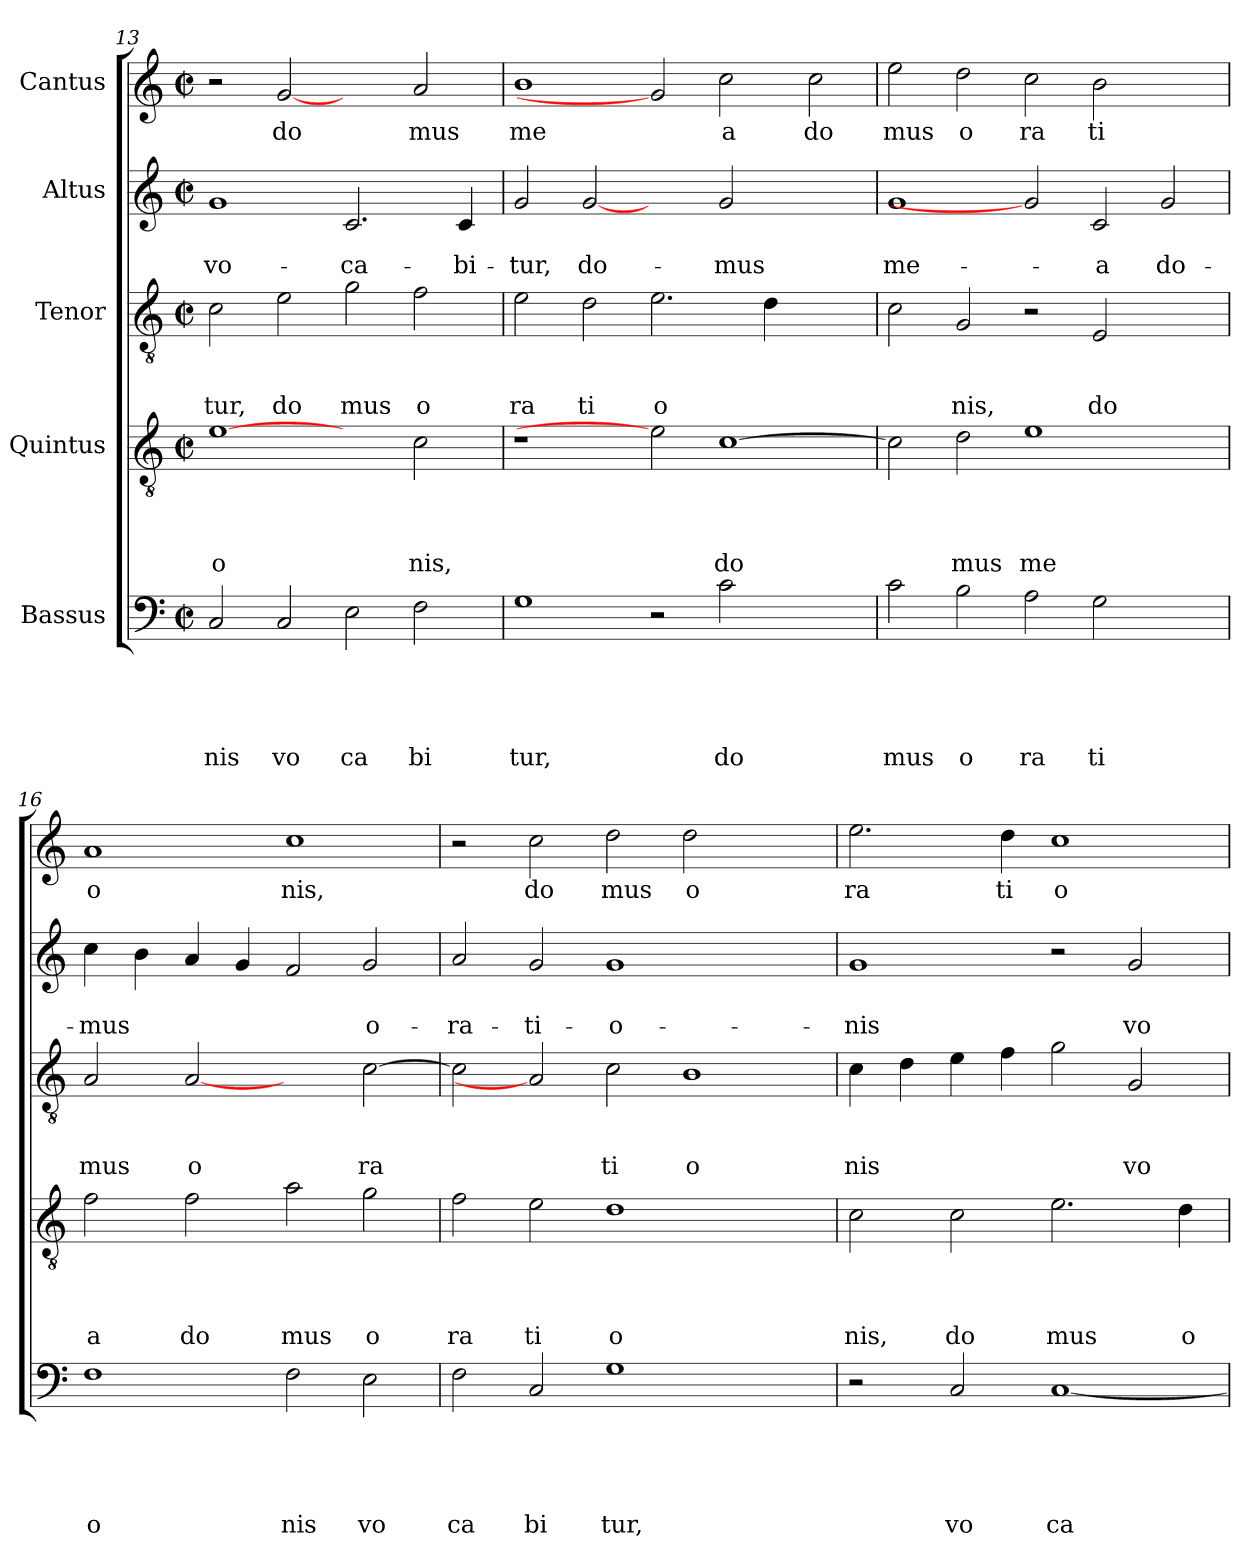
**kern	**text	**text	**text	**text	**text	**kern	**text	**text	**text	**text	**kern	**text	**text	**text	**kern	**text	**text	**kern	**text
*part5	*part5	*part5	*part5	*part5	*part5	*part4	*part4	*part4	*part4	*part4	*part3	*part3	*part3	*part3	*part2	*part2	*part2	*part1	*part1
*staff5	*staff5	*staff5	*staff5	*staff5	*staff5	*staff4	*staff4	*staff4	*staff4	*staff4	*staff3	*staff3	*staff3	*staff3	*staff2	*staff2	*staff2	*staff1	*staff1
*I"Bassus	*	*	*	*	*	*I"Quintus	*	*	*	*	*I"Tenor	*	*	*	*I"Altus	*	*	*I"Cantus	*
!!LO:LB:g=z
*clefF4	*	*	*	*	*	*clefGv2	*	*	*	*	*clefGv2	*	*	*	*clefG2	*	*	*clefG2	*
*k[]	*	*	*	*	*	*k[]	*	*	*	*	*k[]	*	*	*	*k[]	*	*	*k[]	*
*C:	*	*	*	*	*	*C:	*	*	*	*	*C:	*	*	*	*C:	*	*	*C:	*
*M2/2	*	*	*	*	*	*M2/2	*	*	*	*	*M2/2	*	*	*	*M2/2	*	*	*M2/2	*
*met(c|)	*	*	*	*	*	*met(c|)	*	*	*	*	*met(c|)	*	*	*	*met(c|)	*	*	*met(c|)	*
=13	=13	=13	=13	=13	=13	=13	=13	=13	=13	=13	=13	=13	=13	=13	=13	=13	=13	=13	=13
!	!	!	!	!	!LO:LY:b	!	!	!	!	!LO:LY:b	!	!	!	!LO:LY:b	!	!	!LO:LY:b	!	!
2C/	.	.	.	.	nis	[1e	.	.	.	o	2c\	.	.	tur,	1g	.	vo-	2r	.
!	!	!	!	!	!LO:LY:b	!	!	!	!	!	!	!	!	!LO:LY:b	!	!	!	!	!LO:LY:b
2C/	.	.	.	.	vo	.	.	.	.	.	2e\	.	.	do	.	.	.	[2g	do
!	!	!	!	!	!LO:LY:b	!	!	!	!	!	!	!	!	!LO:LY:b	!	!	!LO:LY:b	!	!
2E\	.	.	.	.	ca	2ryy	.	.	.	.	2g\	.	.	mus	2.c/	.	-ca-	2ryy	.
!	!	!	!	!	!LO:LY:b	!	!	!	!	!LO:LY:b	!	!	!	!LO:LY:b	!	!	!	!	!LO:LY:b
2F\	.	.	.	.	bi	2c\	.	.	.	nis,	2f\	.	.	o	.	.	.	2a/	mus
!	!	!	!	!	!	!	!	!	!	!	!	!	!	!	!	!	!LO:LY:b	!	!
.	.	.	.	.	.	.	.	.	.	.	.	.	.	.	4c/	.	-bi-	.	.
=14	=14	=14	=14	=14	=14	=14	=14	=14	=14	=14	=14	=14	=14	=14	=14	=14	=14	=14	=14
!	!	!	!	!	!LO:LY:b	!	!	!	!	!	!	!	!	!LO:LY:b	!	!	!LO:LY:b	!	!LO:LY:b
1G	.	.	.	.	tur,	1r	.	.	.	.	2e\	.	.	ra	2g/	.	-tur,	1b	me
!	!	!	!	!	!	!	!	!	!	!	!	!	!	!LO:LY:b	!	!	!LO:LY:b	!	!
.	.	.	.	.	.	.	.	.	.	.	2d\	.	.	ti	[2g	.	do-	.	.
!	!	!	!	!	!	!	!	!	!	!	!	!	!	!LO:LY:b	!	!	!	!	!
2r	.	.	.	.	.	2e]	.	.	.	.	2.e\	.	.	o	2ryy	.	.	2g]	.
!	!	!	!	!	!LO:LY:b	!	!	!	!	!LO:LY:b	!	!	!	!	!	!	!LO:LY:b	!	!LO:LY:b
2c\	.	.	.	.	do	[>1c	.	.	.	do	.	.	.	.	2g/	.	-mus	2cc\	a
.	.	.	.	.	.	.	.	.	.	.	4d\	.	.	.	.	.	.	.	.
!	!	!	!	!	!	!	!	!	!	!	!	!	!	!	!	!	!	!	!LO:LY:b
2ryy	.	.	.	.	.	.	.	.	.	.	2ryy	.	.	.	2ryy	.	.	2cc\	do
=15	=15	=15	=15	=15	=15	=15	=15	=15	=15	=15	=15	=15	=15	=15	=15	=15	=15	=15	=15
!	!	!	!	!	!LO:LY:b	!	!	!	!	!	!	!	!	!	!	!	!LO:LY:b	!	!LO:LY:b
2c\	.	.	.	.	mus	2c\]	.	.	.	.	2c\	.	.	.	1g	.	me-	2ee\	mus
!	!	!	!	!	!LO:LY:b	!	!	!	!	!LO:LY:b	!	!	!	!LO:LY:b	!	!	!	!	!LO:LY:b
2B\	.	.	.	.	o	2d\	.	.	.	mus	2G/	.	.	nis,	.	.	.	2dd\	o
!	!	!	!	!	!LO:LY:b	!	!	!	!	!LO:LY:b	!	!	!	!	!	!	!	!	!LO:LY:b
2A\	.	.	.	.	ra	1e	.	.	.	me	2r	.	.	.	2g]	.	.	2cc\	ra
!	!	!	!	!	!LO:LY:b	!	!	!	!	!	!	!	!	!LO:LY:b	!	!	!LO:LY:b	!	!LO:LY:b
2G\	.	.	.	.	ti	.	.	.	.	.	2E/	.	.	do	2c/	.	-a	2b\	ti
!	!	!	!	!	!	!	!	!	!	!	!	!	!	!	!	!	!LO:LY:b	!	!
2ryy	.	.	.	.	.	2ryy	.	.	.	.	2ryy	.	.	.	2g/	.	do-	2ryy	.
=16	=16	=16	=16	=16	=16	=16	=16	=16	=16	=16	=16	=16	=16	=16	=16	=16	=16	=16	=16
!	!	!	!	!	!LO:LY:b	!	!	!	!	!LO:LY:b	!	!	!	!LO:LY:b	!	!	!LO:LY:b	!	!LO:LY:b
1F	.	.	.	.	o	2f\	.	.	.	a	2A/	.	.	mus	4cc\	.	-mus	1a	o
.	.	.	.	.	.	.	.	.	.	.	.	.	.	.	4b\	.	.	.	.
!	!	!	!	!	!	!	!	!	!	!LO:LY:b	!	!	!	!LO:LY:b	!	!	!	!	!
.	.	.	.	.	.	2f\	.	.	.	do	[2A	.	.	o	4a/	.	.	.	.
.	.	.	.	.	.	.	.	.	.	.	.	.	.	.	4g/	.	.	.	.
!	!	!	!	!	!LO:LY:b	!	!	!	!	!LO:LY:b	!	!	!	!	!	!	!	!	!LO:LY:b
2F\	.	.	.	.	nis	2a\	.	.	.	mus	2ryy	.	.	.	2f/	.	.	1cc	nis,
!	!	!	!	!	!LO:LY:b	!	!	!	!	!LO:LY:b	!	!	!	!LO:LY:b	!	!	!LO:LY:b	!	!
2E\	.	.	.	.	vo	2g\	.	.	.	o	[>2c\	.	.	ra	2g/	.	o-	.	.
=17	=17	=17	=17	=17	=17	=17	=17	=17	=17	=17	=17	=17	=17	=17	=17	=17	=17	=17	=17
!	!	!	!	!	!LO:LY:b	!	!	!	!	!LO:LY:b	!	!	!	!	!	!	!LO:LY:b	!	!
2F\	.	.	.	.	ca	2f\	.	.	.	ra	2c\]	.	.	.	2a/	.	-ra-	2r	.
!	!	!	!	!	!LO:LY:b	!	!	!	!	!LO:LY:b	!	!	!	!	!	!	!LO:LY:b	!	!LO:LY:b
2C/	.	.	.	.	bi	2e\	.	.	.	ti	2A]	.	.	.	2g/	.	-ti-	2cc\	do
!	!	!	!	!	!LO:LY:b	!	!	!	!	!LO:LY:b	!	!	!	!LO:LY:b	!	!	!LO:LY:b	!	!LO:LY:b
1G	.	.	.	.	tur,	1d	.	.	.	o	2c\	.	.	ti	1g	.	-o-	2dd\	mus
!	!	!	!	!	!	!	!	!	!	!	!	!	!	!LO:LY:b	!	!	!	!	!LO:LY:b
.	.	.	.	.	.	.	.	.	.	.	1B	.	.	o	.	.	.	2dd\	o
2ryy	.	.	.	.	.	2ryy	.	.	.	.	.	.	.	.	2ryy	.	.	2ryy	.
=18	=18	=18	=18	=18	=18	=18	=18	=18	=18	=18	=18	=18	=18	=18	=18	=18	=18	=18	=18
!	!	!	!	!	!	!	!	!	!	!LO:LY:b	!	!	!	!LO:LY:b	!	!	!LO:LY:b	!	!LO:LY:b
2r	.	.	.	.	.	2c\	.	.	.	nis,	4c\	.	.	nis	1g	.	-nis	2.ee\	ra
.	.	.	.	.	.	.	.	.	.	.	4d\	.	.	.	.	.	.	.	.
!	!	!	!	!	!LO:LY:b	!	!	!	!	!LO:LY:b	!	!	!	!	!	!	!	!	!
2C/	.	.	.	.	vo	2c\	.	.	.	do	4e\	.	.	.	.	.	.	.	.
!	!	!	!	!	!	!	!	!	!	!	!	!	!	!	!	!	!	!	!LO:LY:b
.	.	.	.	.	.	.	.	.	.	.	4f\	.	.	.	.	.	.	4dd\	ti
!	!	!	!	!	!LO:LY:b	!	!	!	!	!LO:LY:b	!	!	!	!	!	!	!	!	!LO:LY:b
[>1C	.	.	.	.	ca	2.e\	.	.	.	mus	2g\	.	.	.	2r	.	.	1cc	o
!	!	!	!	!	!	!	!	!	!	!	!	!	!	!LO:LY:b	!	!	!LO:LY:b	!	!
.	.	.	.	.	.	.	.	.	.	.	2G/	.	.	vo	2g/	.	vo-	.	.
!	!	!	!	!	!	!	!	!	!	!LO:LY:b	!	!	!	!	!	!	!	!	!
.	.	.	.	.	.	4d\	.	.	.	o	.	.	.	.	.	.	.	.	.
=	=	=	=	=	=	=	=	=	=	=	=	=	=	=	=	=	=	=	=
*-	*-	*-	*-	*-	*-	*-	*-	*-	*-	*-	*-	*-	*-	*-	*-	*-	*-	*-	*-
